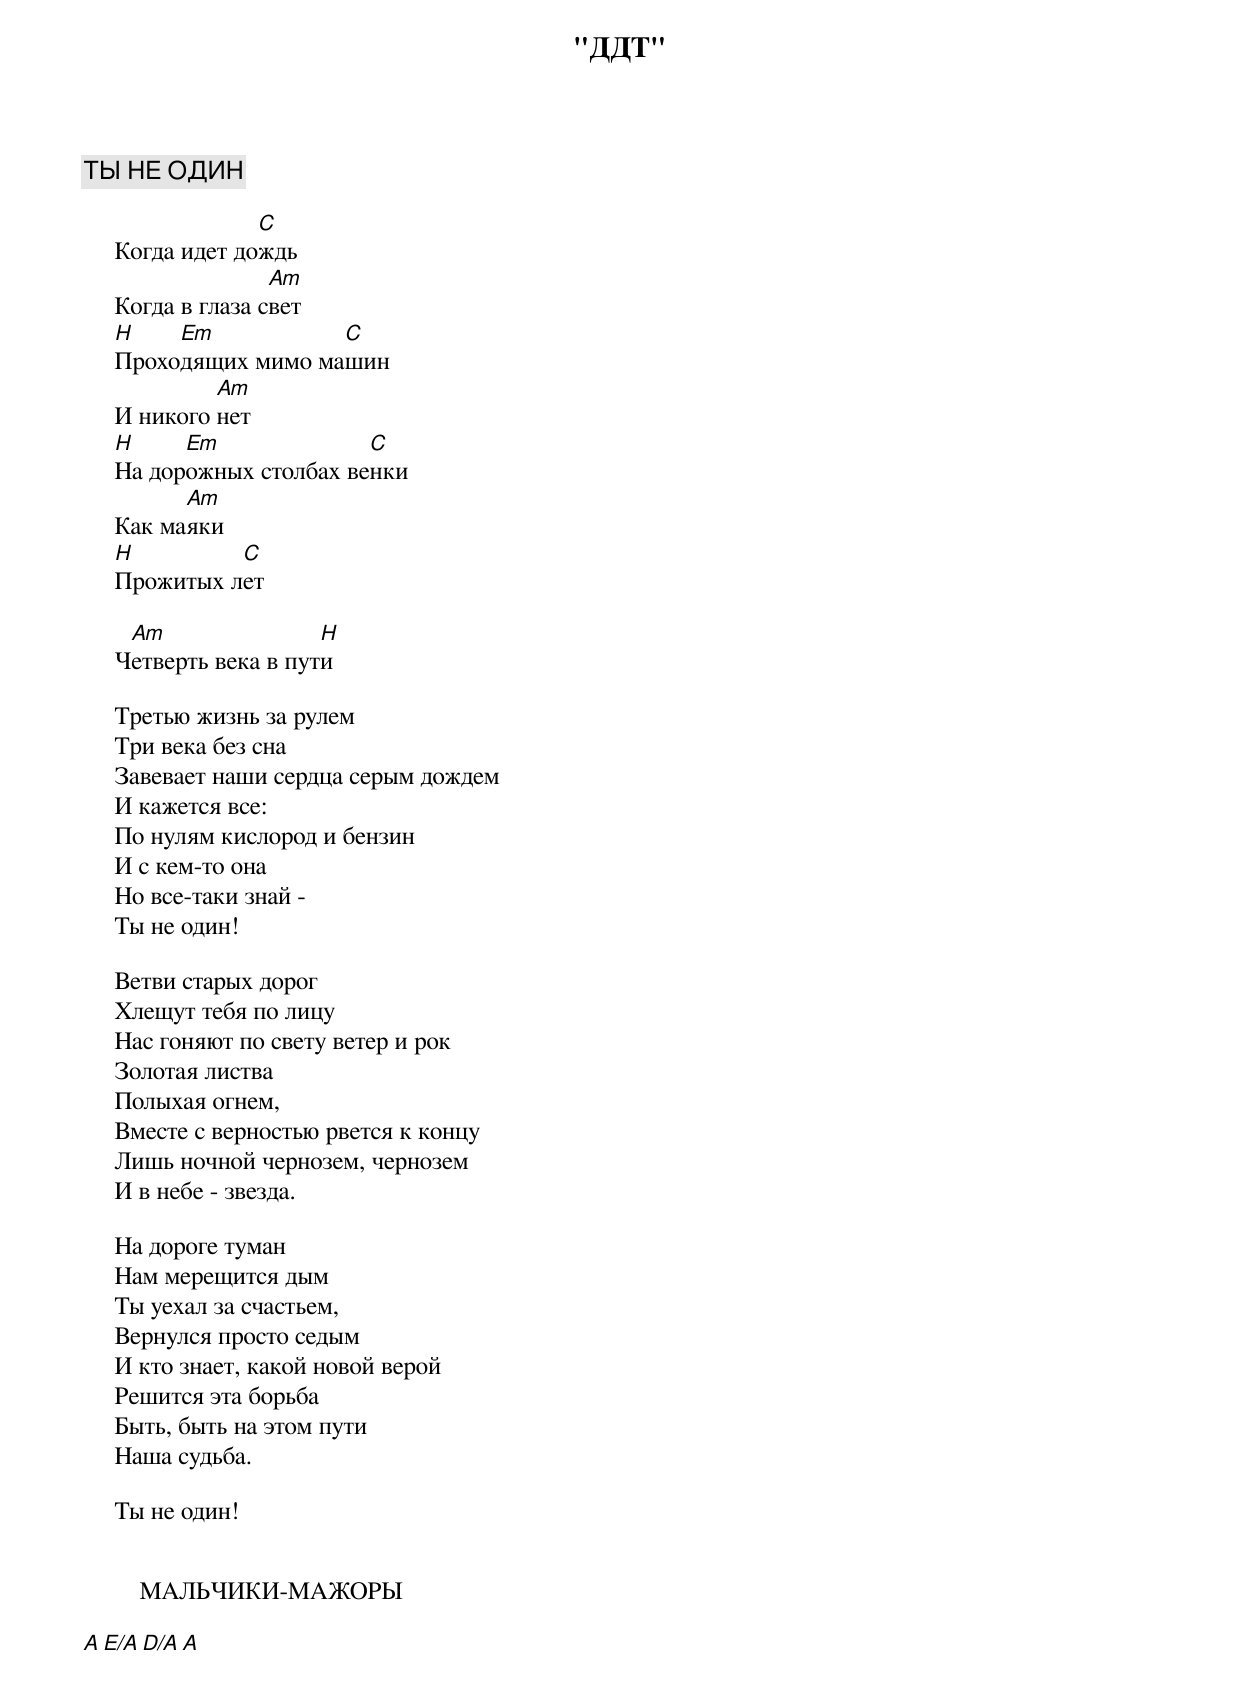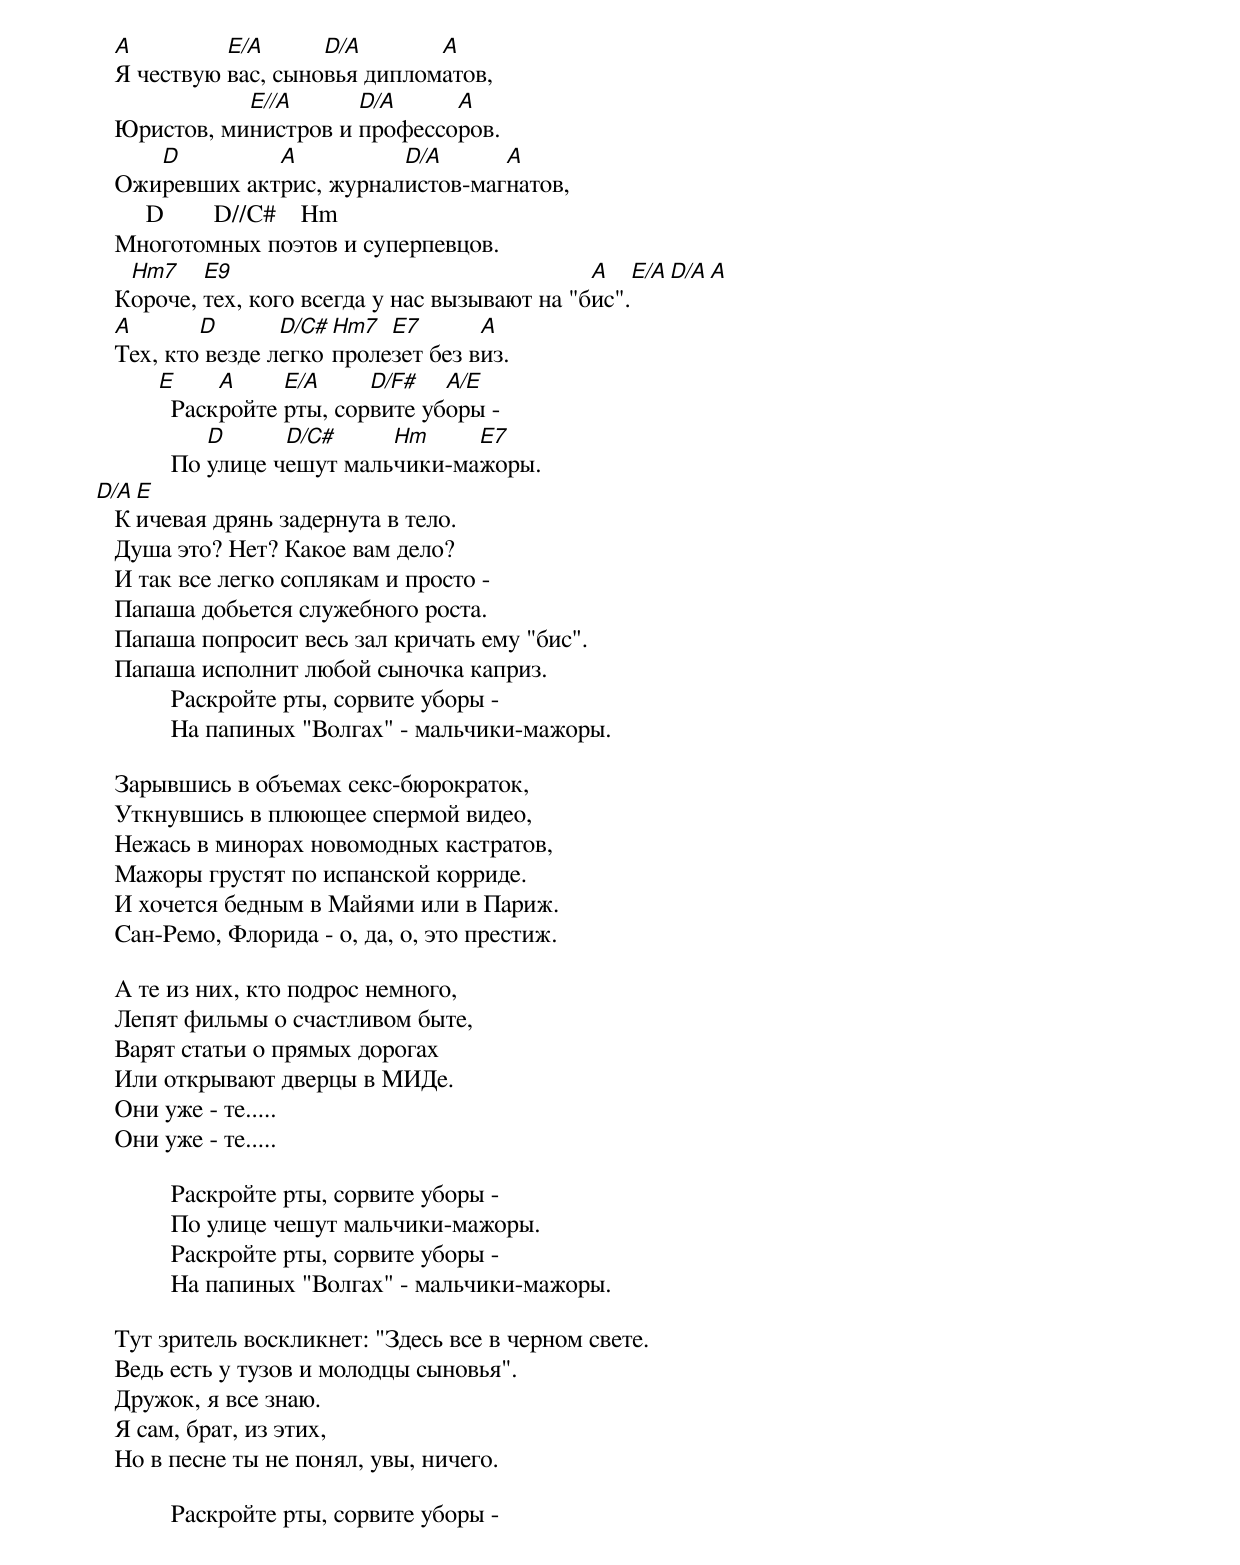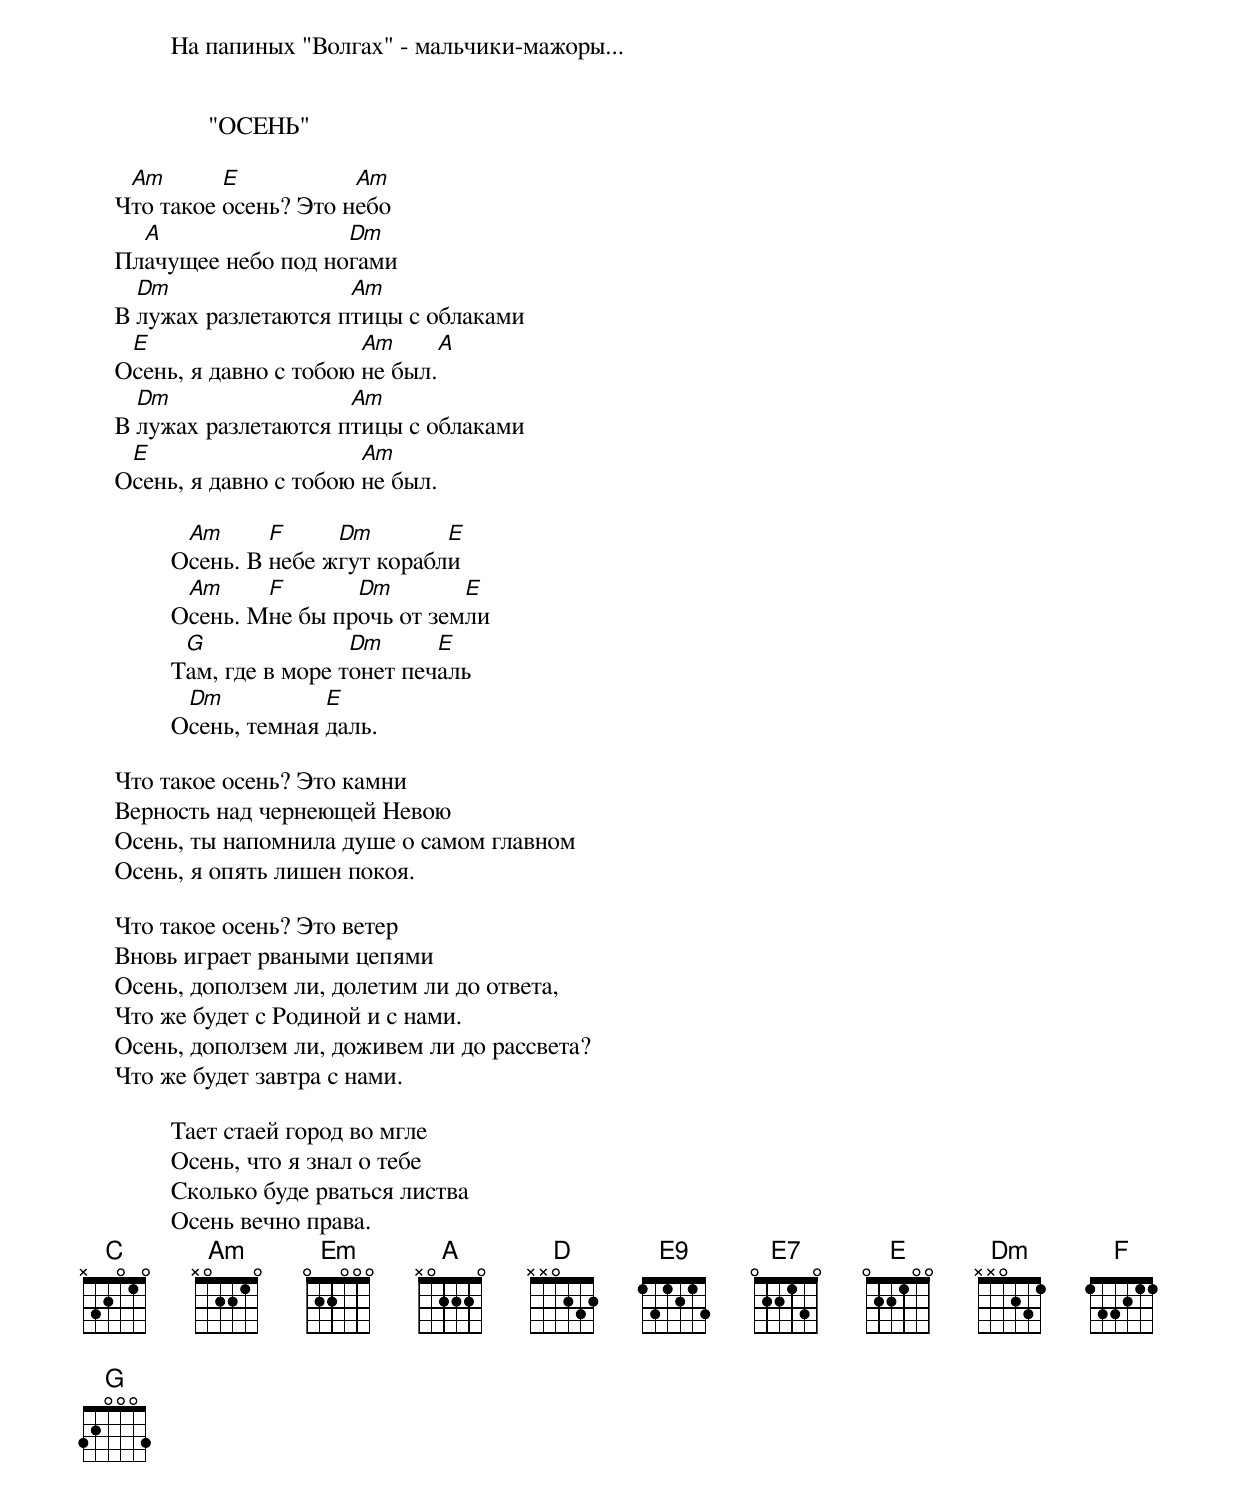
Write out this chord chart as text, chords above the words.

                     "ДДТ"

                  ТЫ НЕ ОДИН

                  C
     Когда идет дождь
                    Am
     Когда в глаза свет
     H    Em           C
     Проходящих мимо машин
              Am
     И никого нет
     H     Em              C
     На дорожных столбах венки
           Am
     Как маяки
     H         C
     Прожитых лет

      Am                H
     Четверть века в пути

     Третью жизнь за рулем
     Три века без сна
     Завевает наши сердца серым дождем
     И кажется все:
     По нулям кислород и бензин
     И с кем-то она
     Но все-таки знай -
     Ты не один!

     Ветви старых дорог
     Хлещут тебя по лицу
     Нас гоняют по свету ветер и рок
     Золотая листва
     Полыхая огнем,
     Вместе с верностью рвется к концу
     Лишь ночной чернозем, чернозем
     И в небе - звезда.

     На дороге туман
     Нам мерещится дым
     Ты уехал за счастьем,
     Вернулся просто седым
     И кто знает, какой новой верой
     Решится эта борьба
     Быть, быть на этом пути
     Наша судьба.

     Ты не один!


         МАЛЬЧИКИ-МАЖОРЫ

     A E/A D/A A
     A         E/A      D/A       A
     Я чествую вас, сыновья дипломатов,
                E//A      D/A     A
     Юристов, министров и профессоров.
        D         A          D/A      A
     Ожиревших актрис, журналистов-магнатов,
          D        D//C#    Hm
     Многотомных поэтов и суперпевцов.
      Hm7    E9                                   A   E/A D/A A
     Короче, тех, кого всегда у нас вызывают на "бис".
     A       D       D/C# Hm7  E7       A
     Тех, кто везде легко пролезет без виз.
            E     A     E/A     D/F#   A/E
              Раскройте рты, сорвите уборы -
                 D      D/C#     Hm     E7
              По улице чешут мальчики-мажоры.
  D/A E
     Кичевая дрянь задернута в тело.
     Душа это? Нет? Какое вам дело?
     И так все легко соплякам и просто -
     Папаша добьется служебного роста.
     Папаша попросит весь зал кричать ему "бис".
     Папаша исполнит любой сыночка каприз.
              Раскройте рты, сорвите уборы -
              На папиных "Волгах" - мальчики-мажоры.

     Зарывшись в объемах секс-бюрократок,
     Уткнувшись в плюющее спермой видео,
     Нежась в минорах новомодных кастратов,
     Мажоры грустят по испанской корриде.
     И хочется бедным в Майями или в Париж.
     Сан-Ремо, Флорида - о, да, о, это престиж.

     А те из них, кто подрос немного,
     Лепят фильмы о счастливом быте,
     Варят статьи о прямых дорогах
     Или открывают дверцы в МИДе.
     Они уже - те.....
     Они уже - те.....

              Раскройте рты, сорвите уборы -
              По улице чешут мальчики-мажоры.
              Раскройте рты, сорвите уборы -
              На папиных "Волгах" - мальчики-мажоры.

     Тут зритель воскликнет: "Здесь все в черном свете.
     Ведь есть у тузов и молодцы сыновья".
     Дружок, я все знаю.
     Я сам, брат, из этих,
     Но в песне ты не понял, увы, ничего.

              Раскройте рты, сорвите уборы -
              На папиных "Волгах" - мальчики-мажоры...


                    "ОСЕНЬ"

      Am       E           Am
     Что такое осень? Это небо
       A                 Dm
     Плачущее небо под ногами
       Dm                 Am
     В лужах разлетаются птицы с облаками
      E                     Am     A
     Осень, я давно с тобою не был.
       Dm                 Am
     В лужах разлетаются птицы с облаками
      E                     Am
     Осень, я давно с тобою не был.

               Am      F     Dm        E
              Осень. В небе жгут корабли
               Am     F       Dm        E
              Осень. Мне бы прочь от земли
               G               Dm      E
              Там, где в море тонет печаль
               Dm           E
              Осень, темная даль.

     Что такое осень? Это камни
     Верность над чернеющей Невою
     Осень, ты напомнила душе о самом главном
     Осень, я опять лишен покоя.

     Что такое осень? Это ветер
     Вновь играет рваными цепями
     Осень, доползем ли, долетим ли до ответа,
     Что же будет с Родиной и с нами.
     Осень, доползем ли, доживем ли до рассвета?
     Что же будет завтра с нами.

              Тает стаей город во мгле
              Осень, что я знал о тебе
              Сколько буде рваться листва
              Осень вечно права.
